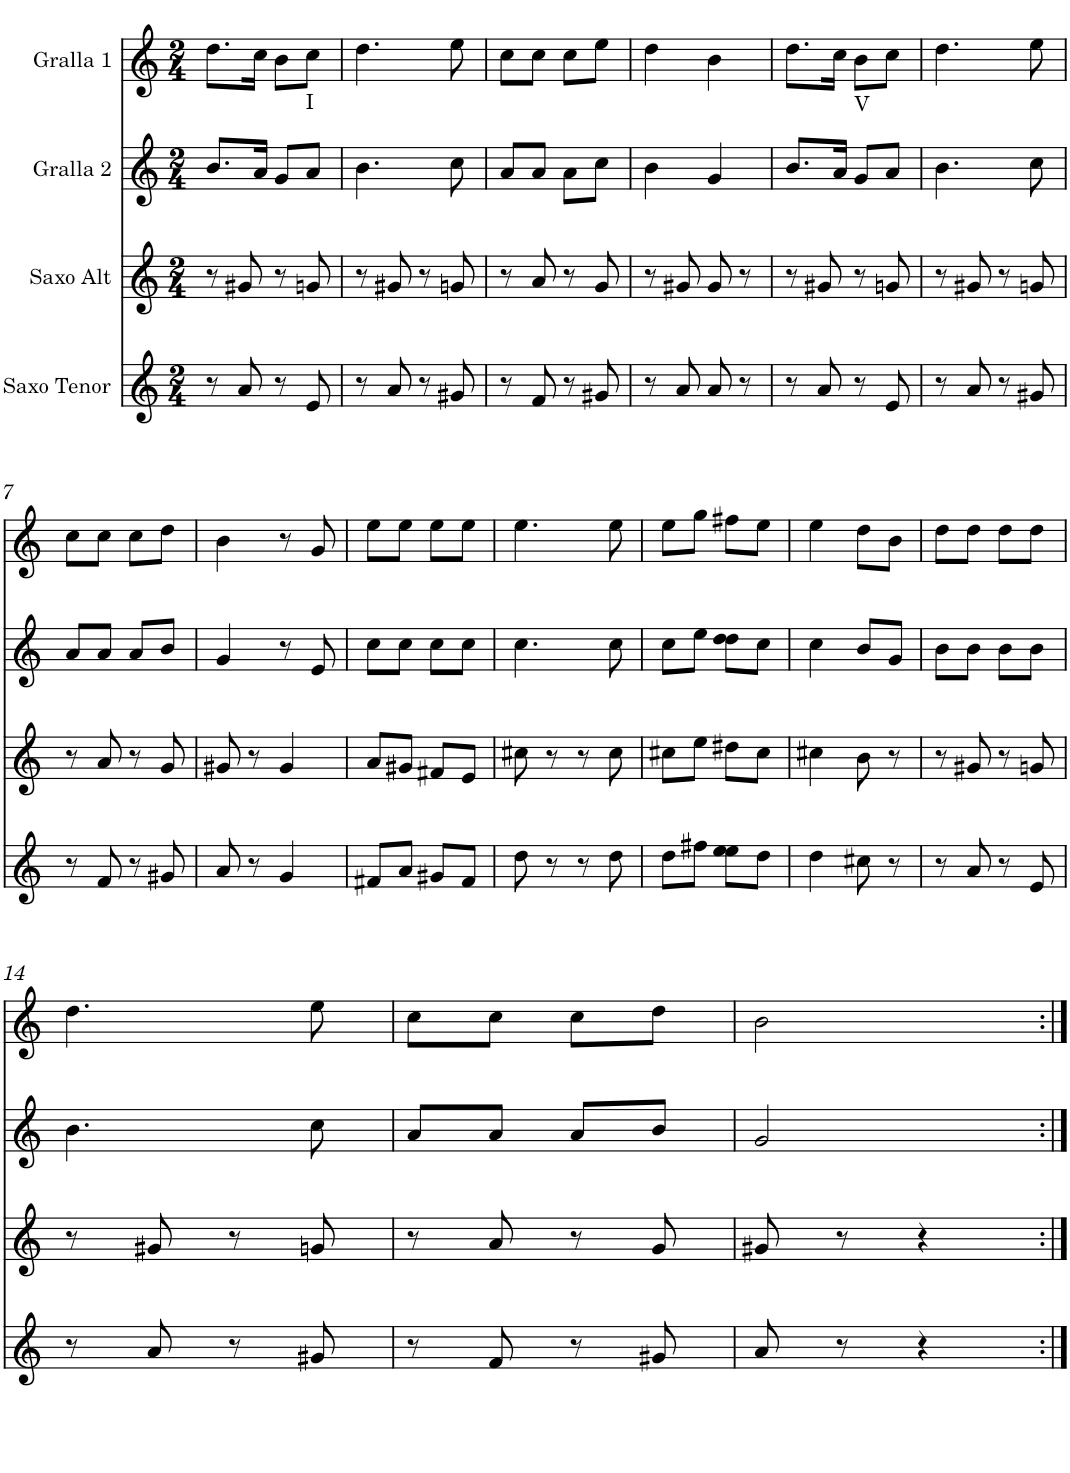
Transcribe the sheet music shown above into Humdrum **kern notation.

**kern	**kern	**kern	**kern
*part4	*part3	*part2	*part1
*staff4	*staff3	*staff2	*staff1
*I"Saxo Tenor	*I"Saxo Alt	*I"Gralla 2	*I"Gralla 1
*clefG2	*clefG2	*clefG2	*clefG2
*k[]	*k[]	*k[]	*k[]
*M2/4	*M2/4	*M2/4	*M2/4
=1	=1	=1	=1
8r	8r	8.b/L	8.dd\L
8a/	8g#X/	.	.
.	.	16a/Jk	16cc\Jk
8r	8r	8g/L	8b\L
!	!	!	!LO:TX:b:t=I
8e/	8gn/	8a/J	8cc\J
=2	=2	=2	=2
8r	8r	4.b\	4.dd\
8a/	8g#X/	.	.
8r	8r	.	.
8g#X/	8gn/	8cc\	8ee\
=3	=3	=3	=3
8r	8r	8a/L	8cc\L
8f/	8a/	8a/J	8cc\J
8r	8r	8a\L	8cc\L
8g#X/	8g/	8cc\J	8ee\J
=4	=4	=4	=4
8r	8r	4b\	4dd\
8a/	8g#X/	.	.
8a/	8g#/	4g/	4b\
8r	8r	.	.
=5	=5	=5	=5
8r	8r	8.b/L	8.dd\L
8a/	8g#X/	.	.
.	.	16a/Jk	16cc\Jk
!	!	!	!LO:TX:b:t=V
8r	8r	8g/L	8b\L
8e/	8gn/	8a/J	8cc\J
=6	=6	=6	=6
8r	8r	4.b\	4.dd\
8a/	8g#X/	.	.
8r	8r	.	.
8g#X/	8gn/	8cc\	8ee\
!!LO:LB:g=z
=7	=7	=7	=7
8r	8r	8a/L	8cc\L
8f/	8a/	8a/J	8cc\J
8r	8r	8a/L	8cc\L
8g#X/	8g/	8b/J	8dd\J
=8	=8	=8	=8
8a/	8g#X/	4g/	4b\
8r	8r	.	.
4g/	4g#/	8r	8r
.	.	8e/	8g/
=9	=9	=9	=9
8f#X/L	8a/L	8cc\L	8ee\L
8a/J	8g#X/J	8cc\J	8ee\J
8g#X/L	8f#X/L	8cc\L	8ee\L
8f#/J	8e/J	8cc\J	8ee\J
=10	=10	=10	=10
8dd\	8cc#X\	4.cc\	4.ee\
8r	8r	.	.
8r	8r	.	.
8dd\	8cc#\	8cc\	8ee\
=11	=11	=11	=11
8dd\L	8cc#X\L	8cc\L	8ee\L
8ff#X\J	8ee\J	8ee\J	8gg\J
8ee\ 8ee\L	8dd#X\L	8dd\ 8dd\L	8ff#X\L
8dd\J	8cc#\J	8cc\J	8ee\J
=12	=12	=12	=12
4dd\	4cc#X\	4cc\	4ee\
8cc#X\	8b\	8b/L	8dd\L
8r	8r	8g/J	8b\J
=13	=13	=13	=13
8r	8r	8b\L	8dd\L
8a/	8g#X/	8b\J	8dd\J
8r	8r	8b\L	8dd\L
8e/	8gn/	8b\J	8dd\J
!!LO:LB:g=z
=14	=14	=14	=14
8r	8r	4.b\	4.dd\
8a/	8g#X/	.	.
8r	8r	.	.
8g#X/	8gn/	8cc\	8ee\
=15	=15	=15	=15
8r	8r	8a/L	8cc\L
8f/	8a/	8a/J	8cc\J
8r	8r	8a/L	8cc\L
8g#X/	8g/	8b/J	8dd\J
=16	=16	=16	=16
8a/	8g#X/	2g/	2b\
8r	8r	.	.
4r	4r	.	.
=:|!	=:|!	=:|!	=:|!
*-	*-	*-	*-
